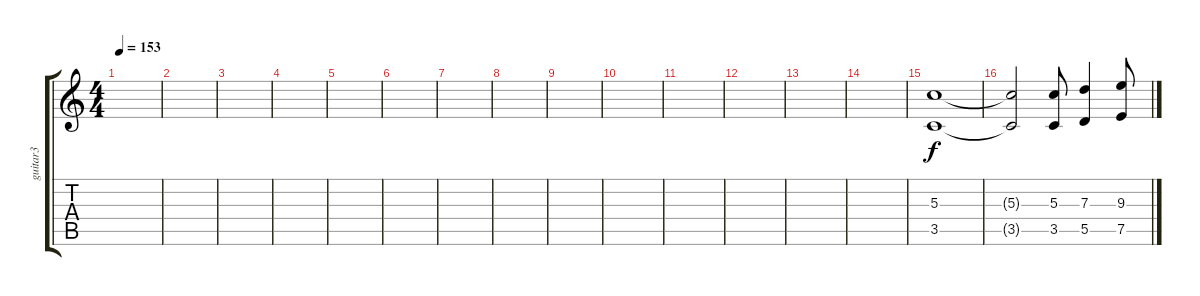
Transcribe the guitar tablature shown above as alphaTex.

\track ("guitar3" "guitar3") {instrument distortionguitar}
\staff {score tabs}
\tuning (E4 B3 G3 D3 A2 E2) {hide}
\ts (4 4)
\tempo 153
\clef g2
\ks c
|
|
|
|
|
|
|
|
|
|
|
|
|
|
(5.3 3.5).1{volume 14} |
(5.3{t} 3.5{t}).2 (5.3 3.5).8 (7.3 5.5).4 (9.3 7.5).8
